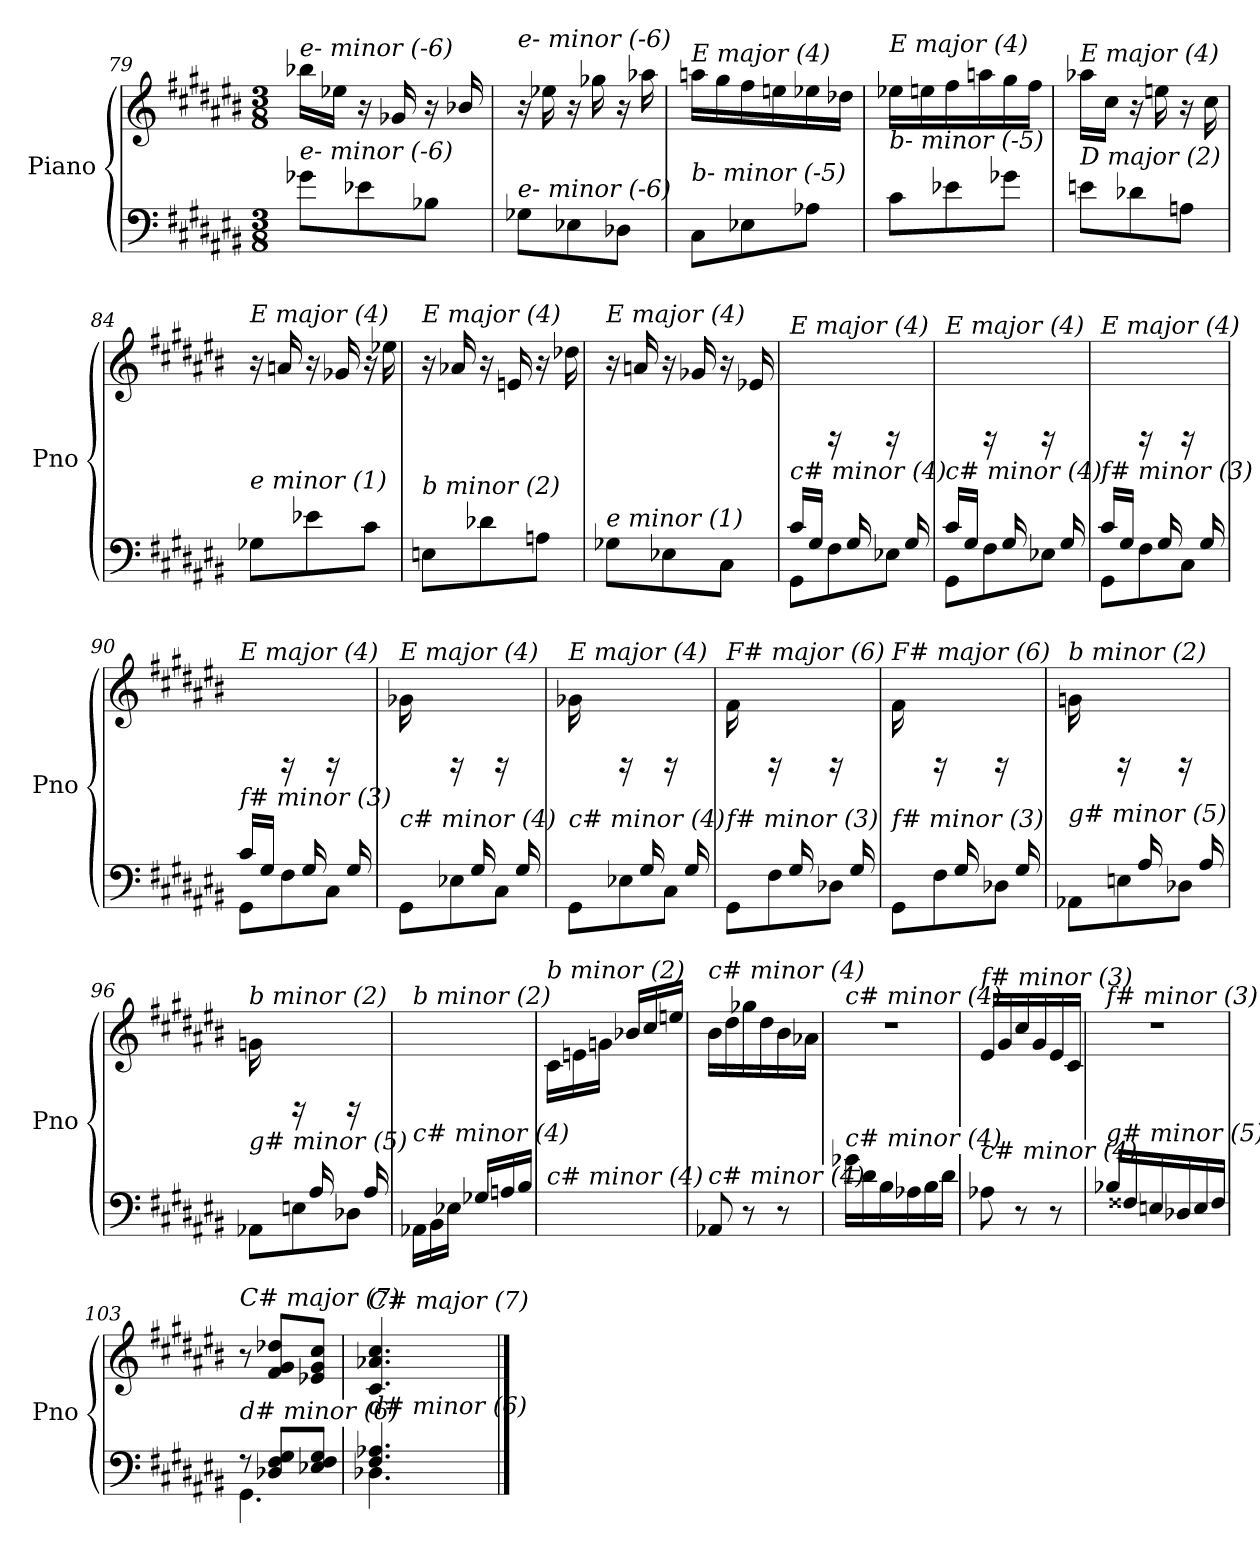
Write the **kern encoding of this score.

**kern	**kern
*part1	*part1
*staff2	*staff1
*I"Piano	*
*I'Pno	*
*clefF4	*clefG2
*k[f#c#g#d#a#e#b#]	*k[f#c#g#d#a#e#b#]
*M3/8	*M3/8
=79	=79
!	!LO:TX:i:t=e- minor (-6)
!LO:TX:i:t=e- minor (-6)	!
8g-Xi\L	16bb-Xi\LL
.	16ee-Xi\JJ
8e-Xi\	16r
.	16g-Xi/
8B-Xi\J	16r
.	16b-Xi/
=80	=80
!	!LO:TX:i:t=e- minor (-6)
!LO:TX:i:t=e- minor (-6)	!
8G-Xi\L	16r
.	16ee-Xi\
8E-Xi\	16r
.	16gg-Xi\
8D-Xi\J	16r
.	16aa-Xi\
=81	=81
!	!LO:TX:i:t=E major (4)
!LO:TX:i:t=b- minor (-5)	!
8C#i\L	16aan\LL
.	16gg#\
8E-Xi\	16ff#j\
.	16een\
8A-Xi\J	16ee-Xi\
.	16dd-Xi\JJ
=82	=82
!	!LO:TX:i:t=E major (4)
!LO:TX:i:t=b- minor (-5)	!
8c#i\L	16ee-Xi\LL
.	16een\
8e-Xi\	16ff#\
.	16aan\
8g-Xi\J	16gg#\
.	16ff#\JJ
=83	=83
!	!LO:TX:i:t=E major (4)
!LO:TX:i:t=D major (2)	!
8en\L	16aa-Xi\LL
.	16cc#\JJ
8d-Xi\	16r
.	16een\
8An\J	16r
.	16cc#\
!!LO:LB:g=z
=84	=84
!	!LO:TX:i:t=E major (4)
!LO:TX:i:t=e minor (1)	!
8G-Xi\L	16r
.	16an/
8e-Xi\	16r
.	16g-Xi/
8c#i\J	16r
.	16ee-Xi\
=85	=85
!	!LO:TX:i:t=E major (4)
!LO:TX:i:t=b minor (2)	!
8En\L	16r
.	16a-Xi/
8d-Xi\	16r
.	16en/
8An\J	16r
.	16dd-Xi\
=86	=86
!	!LO:TX:i:t=E major (4)
!LO:TX:i:t=e minor (1)	!
8G-Xi\L	16r
.	16an/
8E-Xi\	16r
.	16g-Xi/
8C#i\J	16r
.	16e-Xi/
=87	=87
*^	*
!	!	!LO:TX:i:t=E major (4)
!LO:TX:i:t=c# minor (4)	!	!
16c#i/LL	8GG#\L	8ryy
16G#/JJ	.	.
16ryy	8F#\	16rBB
16G#/	.	16ryy
16ryy	8E-Xi\J	16rBB
16G#/	.	16ryy
=88	=88	=88
!	!	!LO:TX:i:t=E major (4)
!LO:TX:i:t=c# minor (4)	!	!
16c#i/LL	8GG#\L	8ryy
16G#/JJ	.	.
16ryy	8F#\	16rBB
16G#/	.	16ryy
16ryy	8E-Xi\J	16rBB
16G#/	.	16ryy
=89	=89	=89
!	!	!LO:TX:i:t=E major (4)
!LO:TX:i:t=f# minor (3)	!	!
16c#/LL	8GG#\L	8ryy
16G#/JJ	.	.
16ryy	8F#i\	16rBB
16G#/	.	16ryy
16ryy	8C#\J	16rBB
16G#/	.	16ryy
!!LO:LB:g=z
=90	=90	=90
!	!	!LO:TX:i:t=E major (4)
!LO:TX:i:t=f# minor (3)	!	!
16c#/LL	8GG#\L	8ryy
16G#/JJ	.	.
16ryy	8F#i\	16rBB
16G#/	.	16ryy
16ryy	8C#\J	16rBB
16G#/	.	16ryy
=91	=91	=91
!	!	!LO:TX:i:t=E major (4)
!LO:TX:i:t=c# minor (4)	!	!
16ryy	8GG#\L	16g-Xi\LL
16G#/JJ	.	16ryy
16ryy	8E-Xi\	16rBB
16G#/	.	16ryy
16ryy	8C#i\J	16rBB
16G#/	.	16ryy
=92	=92	=92
!	!	!LO:TX:i:t=E major (4)
!LO:TX:i:t=c# minor (4)	!	!
16ryy	8GG#\L	16g-Xi\LL
16G#/JJ	.	16ryy
16ryy	8E-Xi\	16rBB
16G#/	.	16ryy
16ryy	8C#i\J	16rBB
16G#/	.	16ryy
=93	=93	=93
!	!	!LO:TX:i:t=F# major (6)
!LO:TX:i:t=f# minor (3)	!	!
16ryy	8GG#\L	16f#i\LL
16G#/JJ	.	16ryy
16ryy	8F#i\	16rBB
16G#/	.	16ryy
16ryy	8D-Xi\J	16rBB
16G#/	.	16ryy
=94	=94	=94
!	!	!LO:TX:i:t=F# major (6)
!LO:TX:i:t=f# minor (3)	!	!
16ryy	8GG#\L	16f#i\LL
16G#/JJ	.	16ryy
16ryy	8F#i\	16rBB
16G#/	.	16ryy
16ryy	8D-Xi\J	16rBB
16G#/	.	16ryy
=95	=95	=95
!	!	!LO:TX:i:t=b minor (2)
!LO:TX:i:t=g# minor (5)	!	!
16ryy	8AA-Xi\L	16gni\LL
16A#/JJ	.	16ryy
16ryy	8En\	16rBB
16A#/	.	16ryy
16ryy	8D-Xi\J	16rBB
16A#/	.	16ryy
!!LO:LB:g=z
=96	=96	=96
!	!	!LO:TX:i:t=b minor (2)
!LO:TX:i:t=g# minor (5)	!	!
16ryy	8AA-Xi\L	16gni\LL
16A#/JJ	.	16ryy
16ryy	8En\	16rBB
16A#/	.	16ryy
16ryy	8D-Xi\J	16rBB
16A#/	.	16ryy
=97	=97	=97
!	!	!LO:TX:i:t=b minor (2)
!LO:TX:i:t=c# minor (4)	!	!
8.ryy	16AA-Xi\LL	8.ryy
.	16BB#\	.
.	16E-Xi\JJ	.
16G-Xi/LL	8.ryy	8.ryy
16An/	.	.
16B#/JJ	.	.
*v	*v	*
=98	=98
*	*^
!	!LO:TX:i:t=b minor (2)	!
!LO:TX:i:t=c# minor (4)	!	!
8.ryy	8.ryy	16c#\LL
.	.	16en\
.	.	16gni\JJ
8.ryy	16b-Xi/LL	8.ryy
.	16cc#/	.
.	16een/JJ	.
*	*v	*v
=99	=99
!	!LO:TX:i:t=c# minor (4)
!LO:TX:i:t=c# minor (4)	!
8AA-Xi/	16b#\LL
.	16dd#\
8r	16gg-Xi\
.	16dd#\
8r	16b#\
.	16a-Xi\JJ
!!LO:LB:g=z
=100	=100
!	!LO:TX:i:t=c# minor (4)
!LO:TX:i:t=c# minor (4)	!
16g-Xi\LL	4.r
16d#\	.
16B#\	.
16A-Xi\	.
16B#\	.
16d#\JJ	.
=101	=101
!	!LO:TX:i:t=f# minor (3)
!LO:TX:i:t=c# minor (4)	!
8A-Xi\	16e#/LL
.	16g#/
8r	16cc#/
.	16g#/
8r	16e#/
.	16c#/JJ
=102	=102
!	!LO:TX:i:t=f# minor (3)
!LO:TX:i:t=g# minor (5)	!
16B-Xi/LL	4.r
16F##X/	.
16En/	.
16D-Xi/	.
16E/	.
16F##/JJ	.
=103	=103
*^	*
!	!	!LO:TX:i:t=C# major (7)
!LO:TX:i:t=d# minor (6)	!	!
8r	4.GG#\	8r
8D-Xi/ 8F#i/ 8G#/L	.	8f#i/ 8g#/ 8dd-Xi/L
8E-Xi/ 8F#/ 8G#/J	.	8e-Xi/ 8g#/ 8cc#i/J
=104	=104	=104
!	!	!LO:TX:i:t=C# major (7)
!LO:TX:i:t=d# minor (6)	!	!
4.F#i/ 4.A-Xi/	4.D-Xi\	4.c#/ 4.a-Xi/ 4.cc#/
*v	*v	*
==	==
*-	*-
